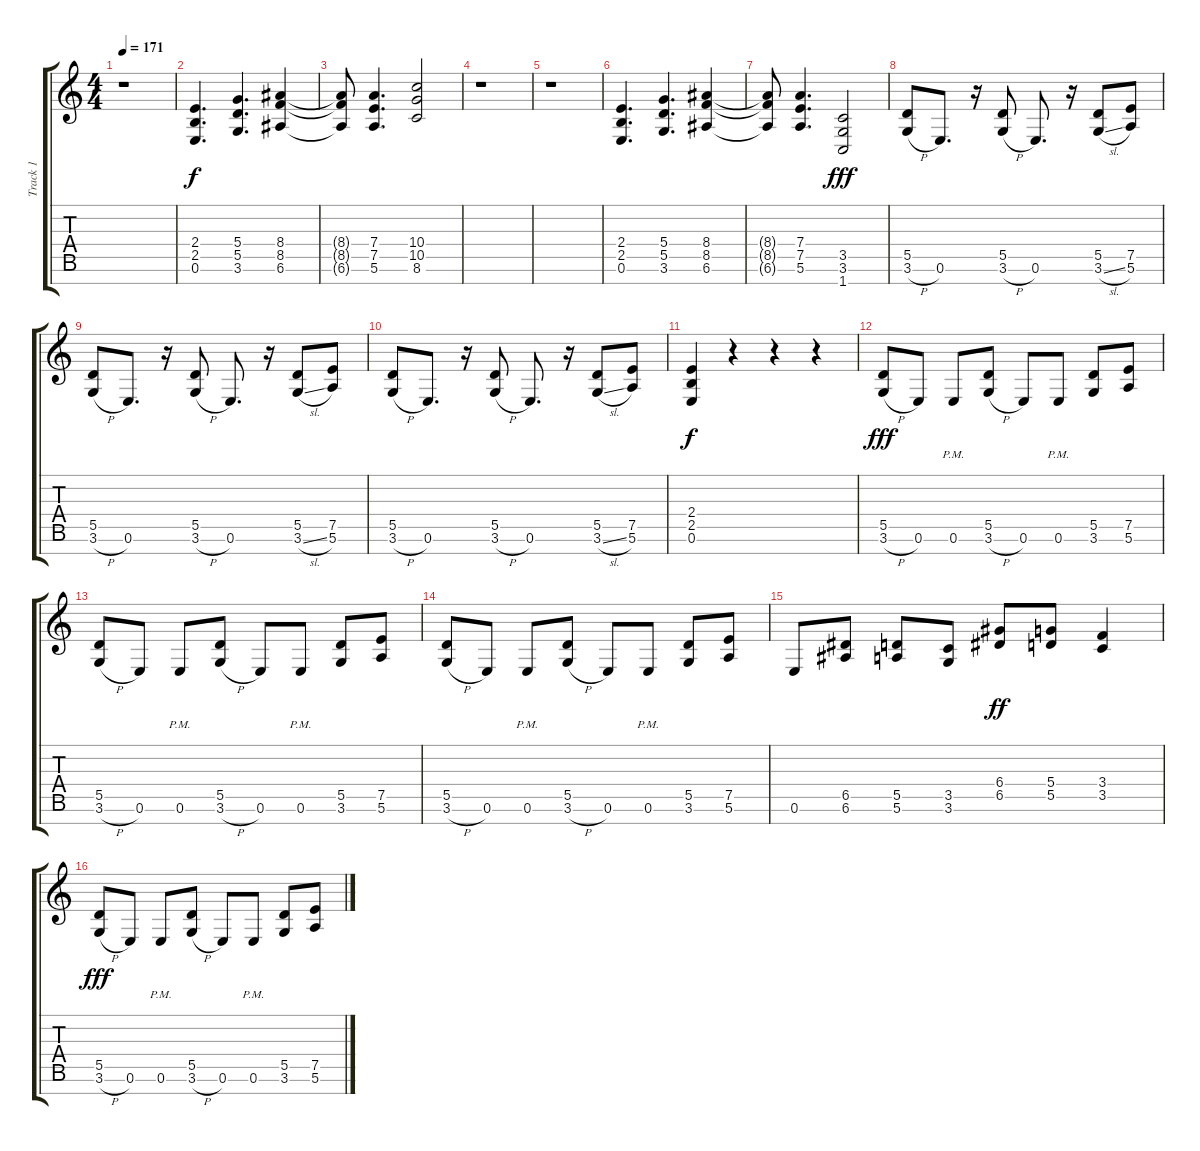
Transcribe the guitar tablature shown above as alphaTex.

\track ("Track 1" "Track 1") {instrument distortionguitar}
\staff {score tabs}
\tuning (E4 B3 G3 D3 A2 E2 B1) {hide}
\ts (4 4)
\tempo 171
\clef g2
\ks c
r.1{dy f instrument distortionguitar} |
(2.4 2.5 0.6).4{d} (5.4 5.5 3.6).4{d} (8.4 8.5 6.6).4 |
(8.4{t} 8.5{t} 6.6{t}).8 (7.4 7.5 5.6).4{d} (10.4 10.5 8.6).2 |
r.1 |
r.1 |
(2.4 2.5 0.6).4{d} (5.4 5.5 3.6).4{d} (8.4 8.5 6.6).4 |
(8.4{t} 8.5{t} 6.6{t}).8 (7.4 7.5 5.6).4{d} (3.5 3.6 1.7).2{dy fff} |
(5.5 3.6{h}).8 0.6.8{d} r.16 (5.5 3.6{h}).8 0.6.8{d} r.16 (5.5 3.6{sl}).8 (7.5 5.6).8 |
(5.5 3.6{h}).8 0.6.8{d} r.16 (5.5 3.6{h}).8 0.6.8{d} r.16 (5.5 3.6{sl}).8 (7.5 5.6).8 |
(5.5 3.6{h}).8 0.6.8{d} r.16 (5.5 3.6{h}).8 0.6.8{d} r.16 (5.5 3.6{sl}).8 (7.5 5.6).8 |
(2.4 2.5 0.6).4{dy f} r.4 r.4 r.4 |
(5.5 3.6{h}).8{dy fff} 0.6.8 0.6{pm}.8 (5.5 3.6{h}).8 0.6.8 0.6{pm}.8 (5.5 3.6).8 (7.5 5.6).8 |
(5.5 3.6{h}).8 0.6.8 0.6{pm}.8 (5.5 3.6{h}).8 0.6.8 0.6{pm}.8 (5.5 3.6).8 (7.5 5.6).8 |
(5.5 3.6{h}).8 0.6.8 0.6{pm}.8 (5.5 3.6{h}).8 0.6.8 0.6{pm}.8 (5.5 3.6).8 (7.5 5.6).8 |
0.6.8 (6.5 6.6).8 (5.5 5.6).8 (3.5 3.6).8 (6.4 6.5).8{dy ff} (5.4 5.5).8 (3.4 3.5).4 |
(5.5 3.6{h}).8{dy fff} 0.6.8 0.6{pm}.8 (5.5 3.6{h}).8 0.6.8 0.6{pm}.8 (5.5 3.6).8 (7.5 5.6).8
